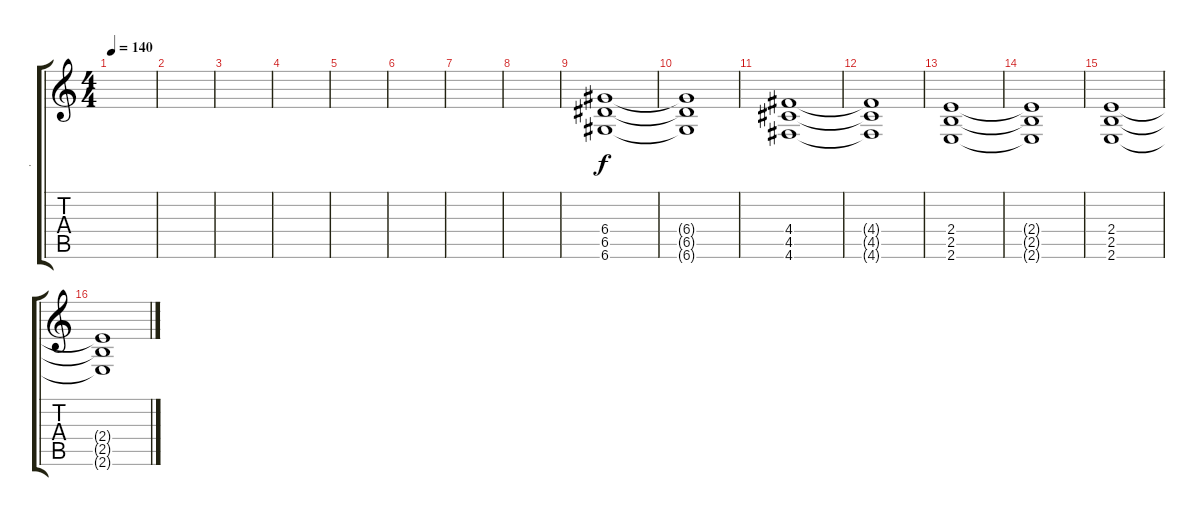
\track ("." ".") {instrument distortionguitar}
\staff {score tabs}
\tuning (E4 B3 G3 D3 A2 D2) {hide}
\ts (4 4)
\tempo 140
\clef g2
\ks c
|
|
|
|
|
|
|
|
(6.4 6.5 6.6).1 |
(6.4{t} 6.5{t} 6.6{t}).1 |
(4.4 4.5 4.6).1 |
(4.4{t} 4.5{t} 4.6{t}).1 |
(2.4 2.5 2.6).1 |
(2.4{t} 2.5{t} 2.6{t}).1 |
(2.4 2.5 2.6).1 |
(2.4{t} 2.5{t} 2.6{t}).1
